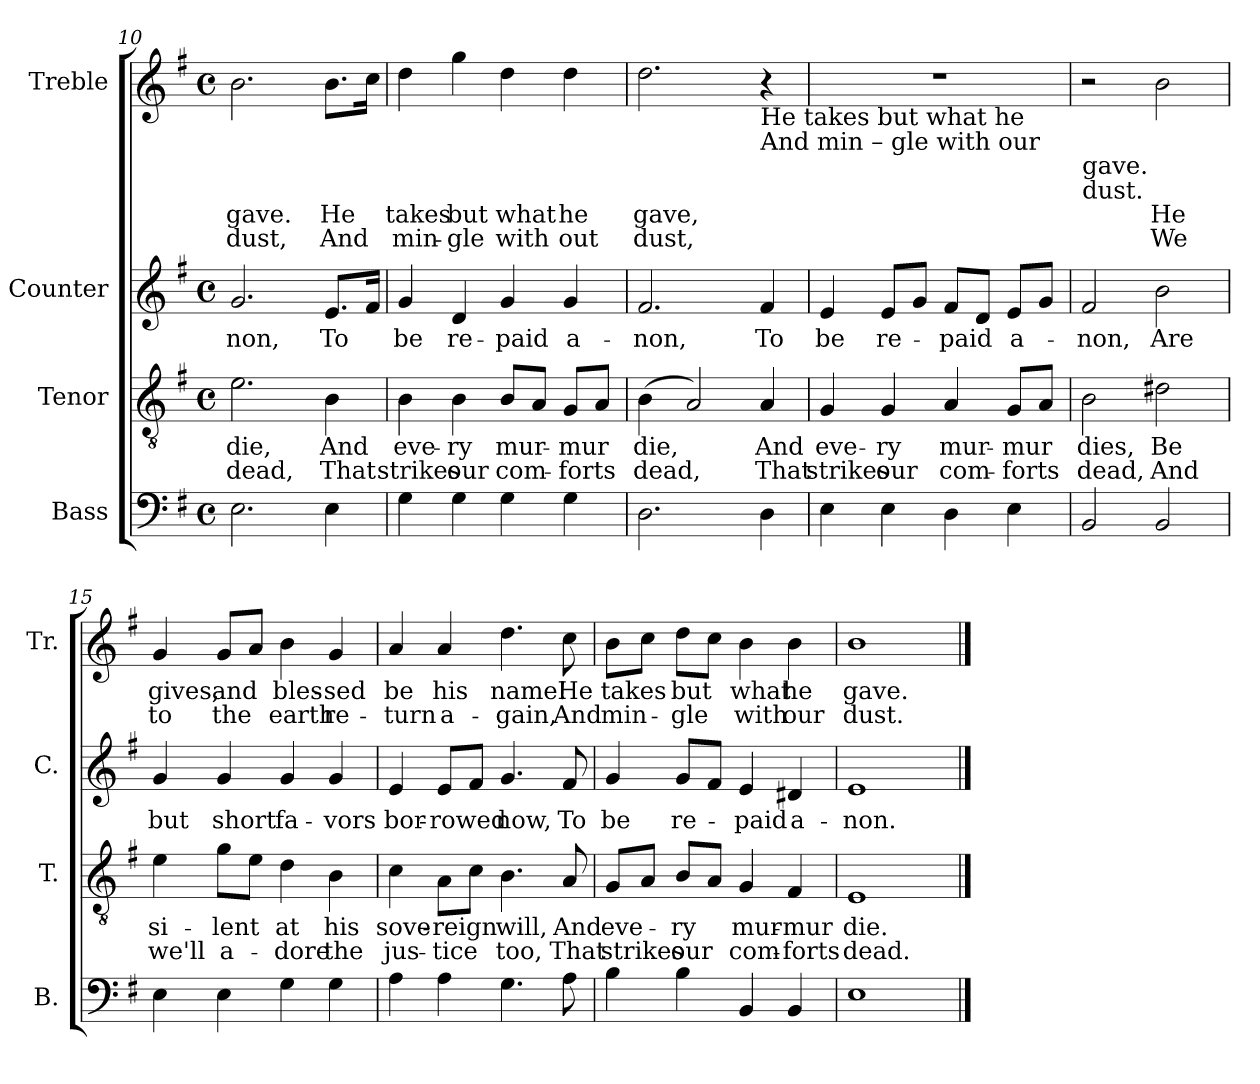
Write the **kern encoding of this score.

**kern	**kern	**text	**text	**kern	**text	**kern	**text	**text
*part4	*part3	*part3	*part3	*part2	*part2	*part1	*part1	*part1
*staff4	*staff3	*staff3	*staff3	*staff2	*staff2	*staff1	*staff1	*staff1
*I"Bass	*I"Tenor	*	*	*I"Counter	*	*I"Treble	*	*
*I'B.	*I'T.	*	*	*I'C.	*	*I'Tr.	*	*
*clefF4	*clefGv2	*	*	*clefG2	*	*clefG2	*	*
*k[f#]	*k[f#]	*	*	*k[f#]	*	*k[f#]	*	*
*M4/4	*M4/4	*	*	*M4/4	*	*M4/4	*	*
*met(c)	*met(c)	*	*	*met(c)	*	*met(c)	*	*
=10	=10	=10	=10	=10	=10	=10	=10	=10
2.E\	2.e\	die,	dead,	2.g/	-non,	2.b\	gave.	dust,
4E\	4B\	And	That	8.e/L	To	8.b\L	He	And
.	.	.	.	16f#/Jk	.	16cc\Jk	.	.
=11	=11	=11	=11	=11	=11	=11	=11	=11
4G\	4B\	eve-	strikes	4g/	be	4dd\	takes	min-
4G\	4B\	-ry	our	4d/	re-	4gg\	but	-gle
4G\	8B/L	mur-	com-	4g/	-paid	4dd\	what	with
.	8A/J	.	.	.	.	.	.	.
4G\	8G/L	-mur	-forts	4g/	a-	4dd\	he	out
.	8A/J	.	.	.	.	.	.	.
=12	=12	=12	=12	=12	=12	=12	=12	=12
2.D\	(4B\	die,	dead,	2.f#/	-non,	2.dd\	gave,	dust,
.	2A/)	.	.	.	.	.	.	.
!	!	!	!	!	!	!LO:TX:b:t=He        takes      but     what     he	!	!
!	!	!	!	!	!	!LO:TX:b:t=And       min  –    gle      with     our	!	!
4D\	4A/	And	That	4f#/	To	4r	.	.
=13	=13	=13	=13	=13	=13	=13	=13	=13
4E\	4G/	eve-	strikes	4e/	be	1r	.	.
4E\	4G/	-ry	our	8e/L	re-	.	.	.
.	.	.	.	8g/J	.	.	.	.
4D\	4A/	mur-	com-	8f#/L	-paid	.	.	.
.	.	.	.	8d/J	.	.	.	.
4E\	8G/L	-mur	-forts	8e/L	a-	.	.	.
.	8A/J	.	.	8g/J	.	.	.	.
!!LO:LB:g=z
=14	=14	=14	=14	=14	=14	=14	=14	=14
!	!	!	!	!	!	!LO:TX:b:t=gave.	!	!
!	!	!	!	!	!	!LO:TX:b:t=dust.	!	!
2BB/	2B\	dies,	dead,	2f#/	-non,	2r	.	.
2BB/	2d#X\	Be	And	2b\	Are	2b\	He	We
=15	=15	=15	=15	=15	=15	=15	=15	=15
4E\	4e\	si-	we'll	4g/	but	4g/	gives,	to
4E\	8g\L	-lent	a-	4g/	short	8g/L	and	the
.	8e\J	.	.	.	.	8a/J	.	.
4G\	4d\	at	-dore	4g/	fa-	4b\	bles-	earth
4G\	4B\	his	the	4g/	-vors	4g/	-sed	re-
=16	=16	=16	=16	=16	=16	=16	=16	=16
4A\	4c\	sove-	jus-	4e/	bor-	4a/	be	-turn
4A\	8A\L	-reign	-tice	8e/L	-rowed	4a/	his	a-
.	8c\J	.	.	8f#/J	.	.	.	.
4.G\	4.B\	will,	too,	4.g/	now,	4.dd\	name!	-gain,
8A\	8A/	And	That	8f#/	To	8cc\	He	And
=17	=17	=17	=17	=17	=17	=17	=17	=17
4B\	8G/L	eve-	strikes	4g/	be	8b\L	takes	min-
.	8A/J	.	.	.	.	8cc\J	.	.
4B\	8B/L	-ry	our	8g/L	re-	8dd\L	but	-gle
.	8A/J	.	.	8f#/J	.	8cc\J	.	.
4BB/	4G/	mur-	com-	4e/	-paid	4b\	what	with
4BB/	4F#/	-mur	-forts	4d#X/	a-	4b\	he	our
=18	=18	=18	=18	=18	=18	=18	=18	=18
1E	1E	die.	dead.	1e	-non.	1b	gave.	dust.
==	==	==	==	==	==	==	==	==
*-	*-	*-	*-	*-	*-	*-	*-	*-
